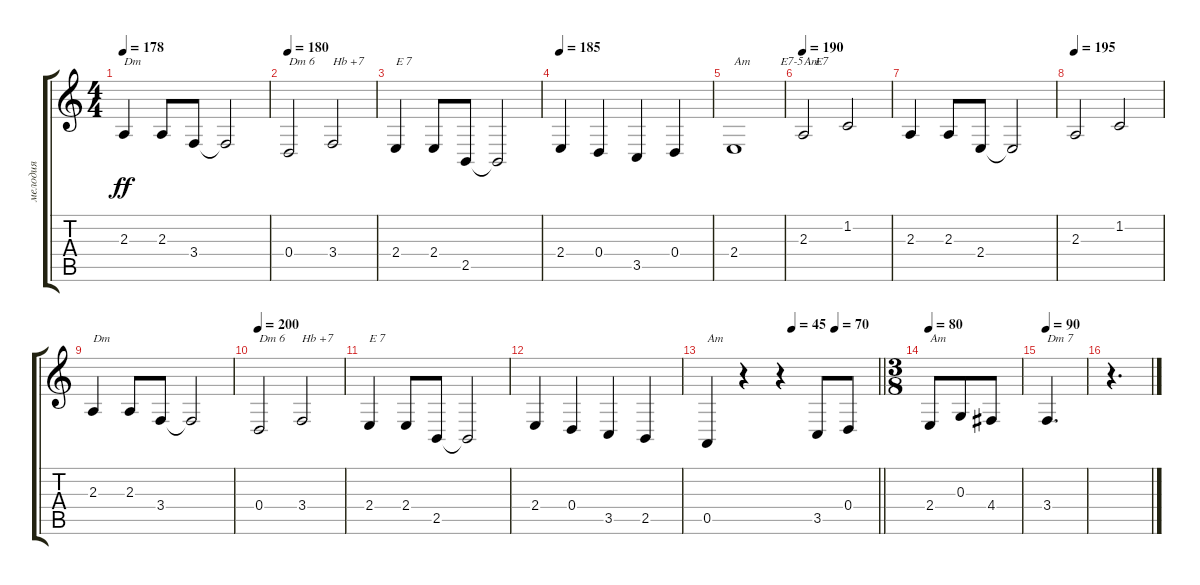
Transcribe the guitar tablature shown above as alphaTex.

\track ("мелодия" "мелодия") {instrument accordion}
\staff {score tabs}
\tuning (E4 B3 G3 D3 A2 E2) {hide}
\ts (4 4)
\tempo 178
\clef g2
\ks aminor
2.3.4{txt "Dm" dy ff} 2.3.8 3.4.8 3.4{t}.2 |
\tempo 180
0.4.2{txt "Dm 6"} 3.4.2{txt "Hb +7"} |
2.4.4{txt "E 7"} 2.4.8 2.5.8 2.5{t}.2 |
\tempo 185
2.4.4 0.4.4 3.5.4 0.4.4 |
2.4.1{txt "Am          E7-5    E7"} |
\tempo 190
2.3.2{txt "Am"} 1.2.2 |
2.3.4 2.3.8 2.4.8 2.4{t}.2 |
\tempo 195
2.3.2 1.2.2 |
2.3.4{txt "Dm"} 2.3.8 3.4.8 3.4{t}.2 |
\tempo 200
0.4.2{txt "Dm 6"} 3.4.2{txt "Hb +7"} |
2.4.4{txt "E 7"} 2.4.8 2.5.8 2.5{t}.2 |
2.4.4 0.4.4 3.5.4 2.5.4 |
\tempo (45 0.5)
\tempo (70 0.75)
\barLineRight lightlight
0.5.4{txt "Am"} r.4 r.4 3.5.8 0.4.8 |
\ts (3 8)
\tempo 80
2.4.8{txt "Am"} 0.3.8{beam merge} 4.4.8 |
\tempo 90
3.4.4{d txt "Dm 7"} |
r.4{d}
